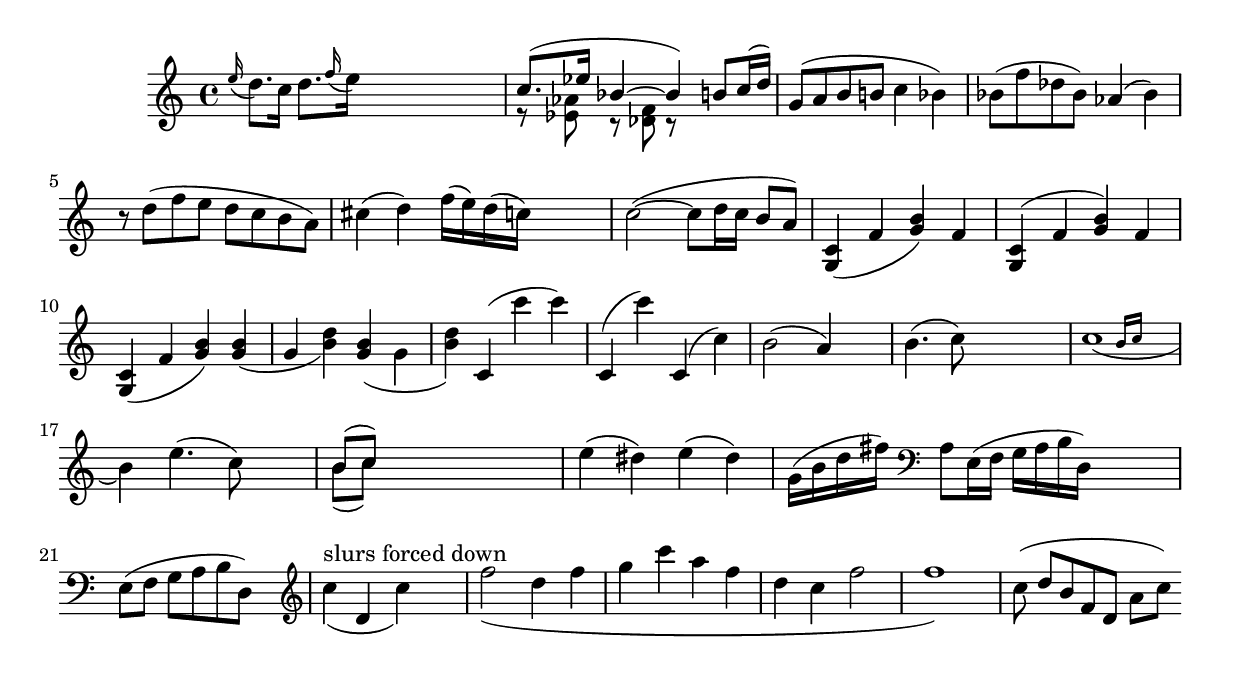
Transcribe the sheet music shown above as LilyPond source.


\header {

    texidoc = "Slur formatting is based on scoring. A large number of
    slurs are generated. Each esthetic aspect gets demerits, the best
    configuration (with least demerits) wins. This must be tested in
    one big file, since changing one score parameter for one situation
    may affect several other situations.

    Tunable parameters are in @file{scm/slur.scm}. 
"

}

\version "2.6.0"
\layout {
    raggedright = ##t
%    #(define debug-slur-scoring #t)
}

%% help lilypond-book
%% \score

\relative {
  
    \grace e=''16( d8.[) c16]
    d=''8.[ \grace f16( e16)]
    s2
    << {c=''8.([ es16] bes4~bes )}
       \\
       {r8  <as es> r <f des> r }
    >>
    \new Voice { \voiceOne b='8[ c16( d])  }
    g='8[( a b b! ]  c4  bes) 
    bes='8( f' des bes) as4( bes)
    r8 d( f e d c b a)
    cis=''4( d)  f'=''16( e)    d( c)
    s4
    
    c'=''2(~c8 d16 c b8 a)
    
    <c=' g>4 ( f <g b>) f
    <c g>^( f <g b>) f
    <c g>_( f <g b>)
    <g b>_( g  <b d>)
    <g b>_( \stemDown g \stemNeutral  <b d>)
    c,='^( c'' c) 
    c,,^( c'')
    c,,^( c')
    | b='2( a4) s4
    | b='4.( c8) s2
    | << c=''1_(
       { s2 \grace { b16[ c] } } >>
    \break
    b4)
    e=''4.( c8) s4
    | << { b='8[( c]) } \\
	 { b='8[( c]) }>>

    
    s2.|
    e4( dis4)
    e4( dis4) 
    g='16( b d fis)
    \clef bass a=8[ e16(f] g[ a b d,)]  s4 | \break
    e=8[( f] g[ a b d,)]  s4 |
    
    \clef treble
    \new Voice {
	\slurDown
	c=''4(^"slurs forced down"  d, c') s4
	f=''2( d4 f | g c a f | d c f2 | f1) |
    }

%    \override Slur #'excentricity = #-2
    c=''8 ( d[ b f d] a'[ c])
}

